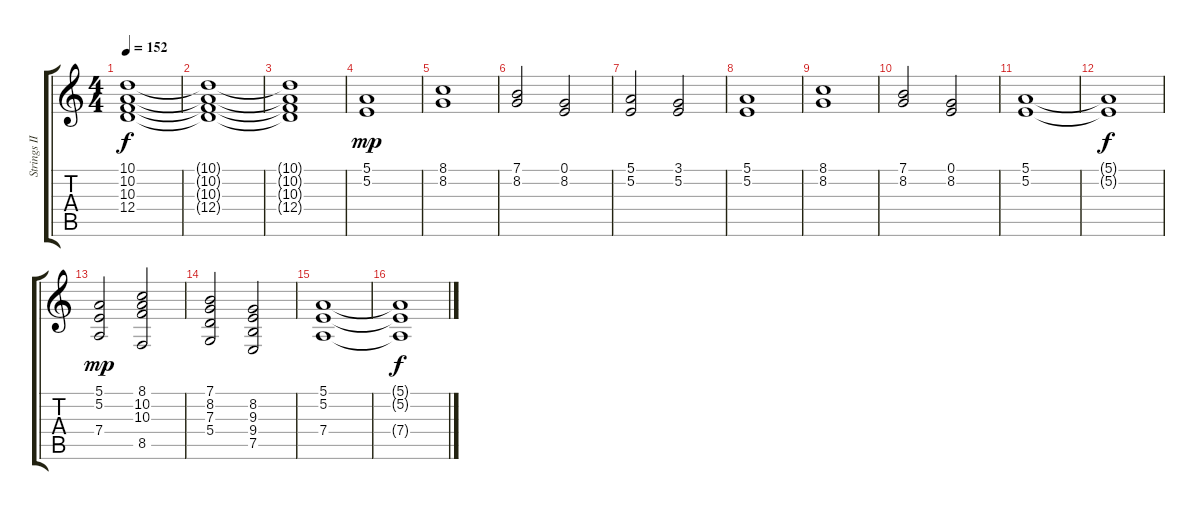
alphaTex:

\track ("Strings II" "Strings II") {instrument stringensemble1}
\staff {score tabs}
\tuning (E4 B3 G3 D3 A2 E2) {hide}
\ts (4 4)
\tempo 152
\clef g2
\ks c
(10.1{t} 10.2{t} 10.3{t} 12.4{t}).1{dy f} |
(10.1{t} 10.2{t} 10.3{t} 12.4{t}).1 |
(10.1{t} 10.2{t} 10.3{t} 12.4{t}).1 |
(5.1 5.2).1{dy mp} |
(8.1 8.2).1 |
(7.1 8.2).2 (0.1 8.2).2 |
(5.1 5.2).2 (3.1 5.2).2 |
(5.1 5.2).1 |
(8.1 8.2).1 |
(7.1 8.2).2 (0.1 8.2).2 |
(5.1 5.2).1 |
(5.1{t} 5.2{t}).1{dy f} |
(5.1 5.2 7.4).2{dy mp} (8.1 10.2 10.3 8.5).2 |
(7.1 8.2 7.3 5.4).2 (8.2 9.3 9.4 7.5).2 |
(5.1 5.2 7.4).1 |
(5.1{t} 5.2{t} 7.4{t}).1{dy f}
